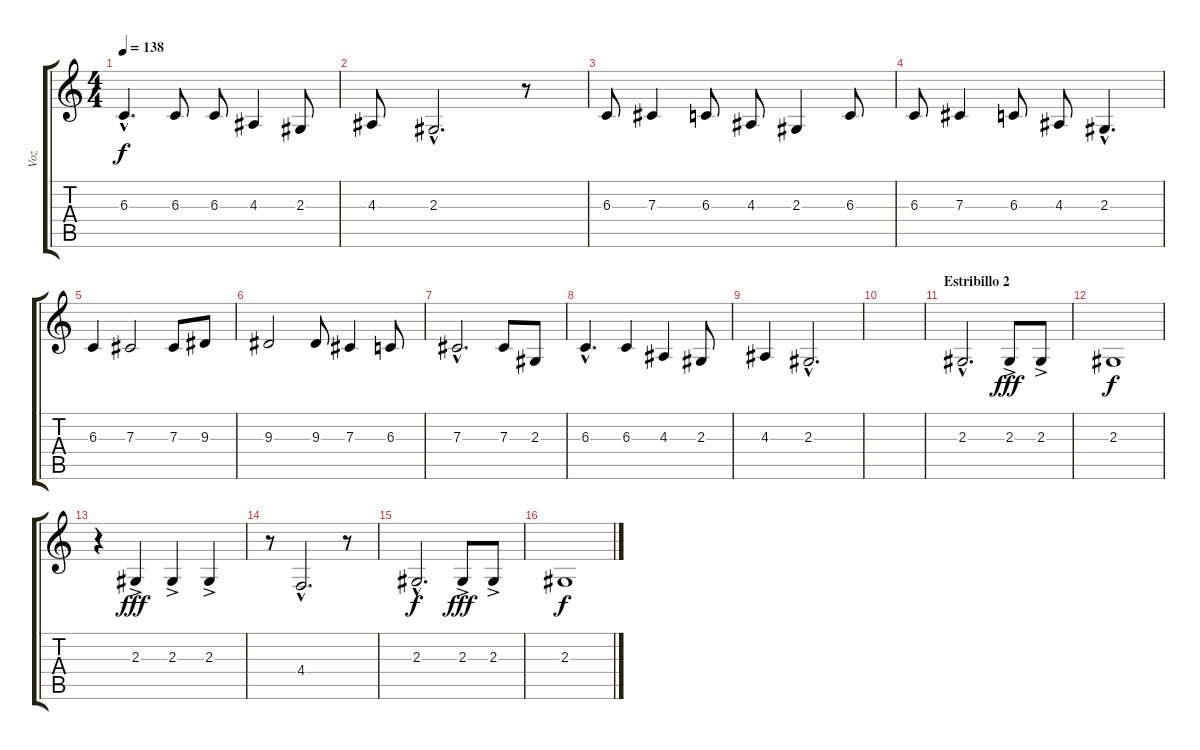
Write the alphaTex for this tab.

\track ("Voz" "Voz") {instrument flute}
\staff {score tabs}
\tuning (Eb4 Bb3 Gb3 Db3 Ab2 Eb2) {hide}
\ts (4 4)
\tempo 138
\clef g2
\ks c
6.3{hac}.4{d dy f} 6.3.8 6.3.8 4.3.4 2.3.8 |
4.3.8 2.3{hac}.2{d} r.8 |
6.3.8 7.3.4 6.3.8 4.3.8 2.3.4 6.3.8 |
6.3.8 7.3.4 6.3.8 4.3.8 2.3{hac}.4{d} |
6.3.4 7.3.2 7.3.8 9.3.8 |
9.3.2 9.3.8 7.3.4 6.3.8 |
7.3{hac}.2{d} 7.3.8 2.3.8 |
6.3{hac}.4{d} 6.3.4 4.3.4 2.3.8 |
4.3.4 2.3{hac}.2{d} |
|
\section ("" "Estribillo 2")
2.3{hac}.2{d} 2.3{ac}.8{dy fff} 2.3{ac}.8 |
2.3.1{dy f} |
r.4 2.3{ac}.4{dy fff} 2.3{ac}.4 2.3{ac}.4 |
r.8 4.4{hac}.2{d} r.8 |
2.3{hac}.2{d dy f} 2.3{ac}.8{dy fff} 2.3{ac}.8 |
2.3.1{dy f}
